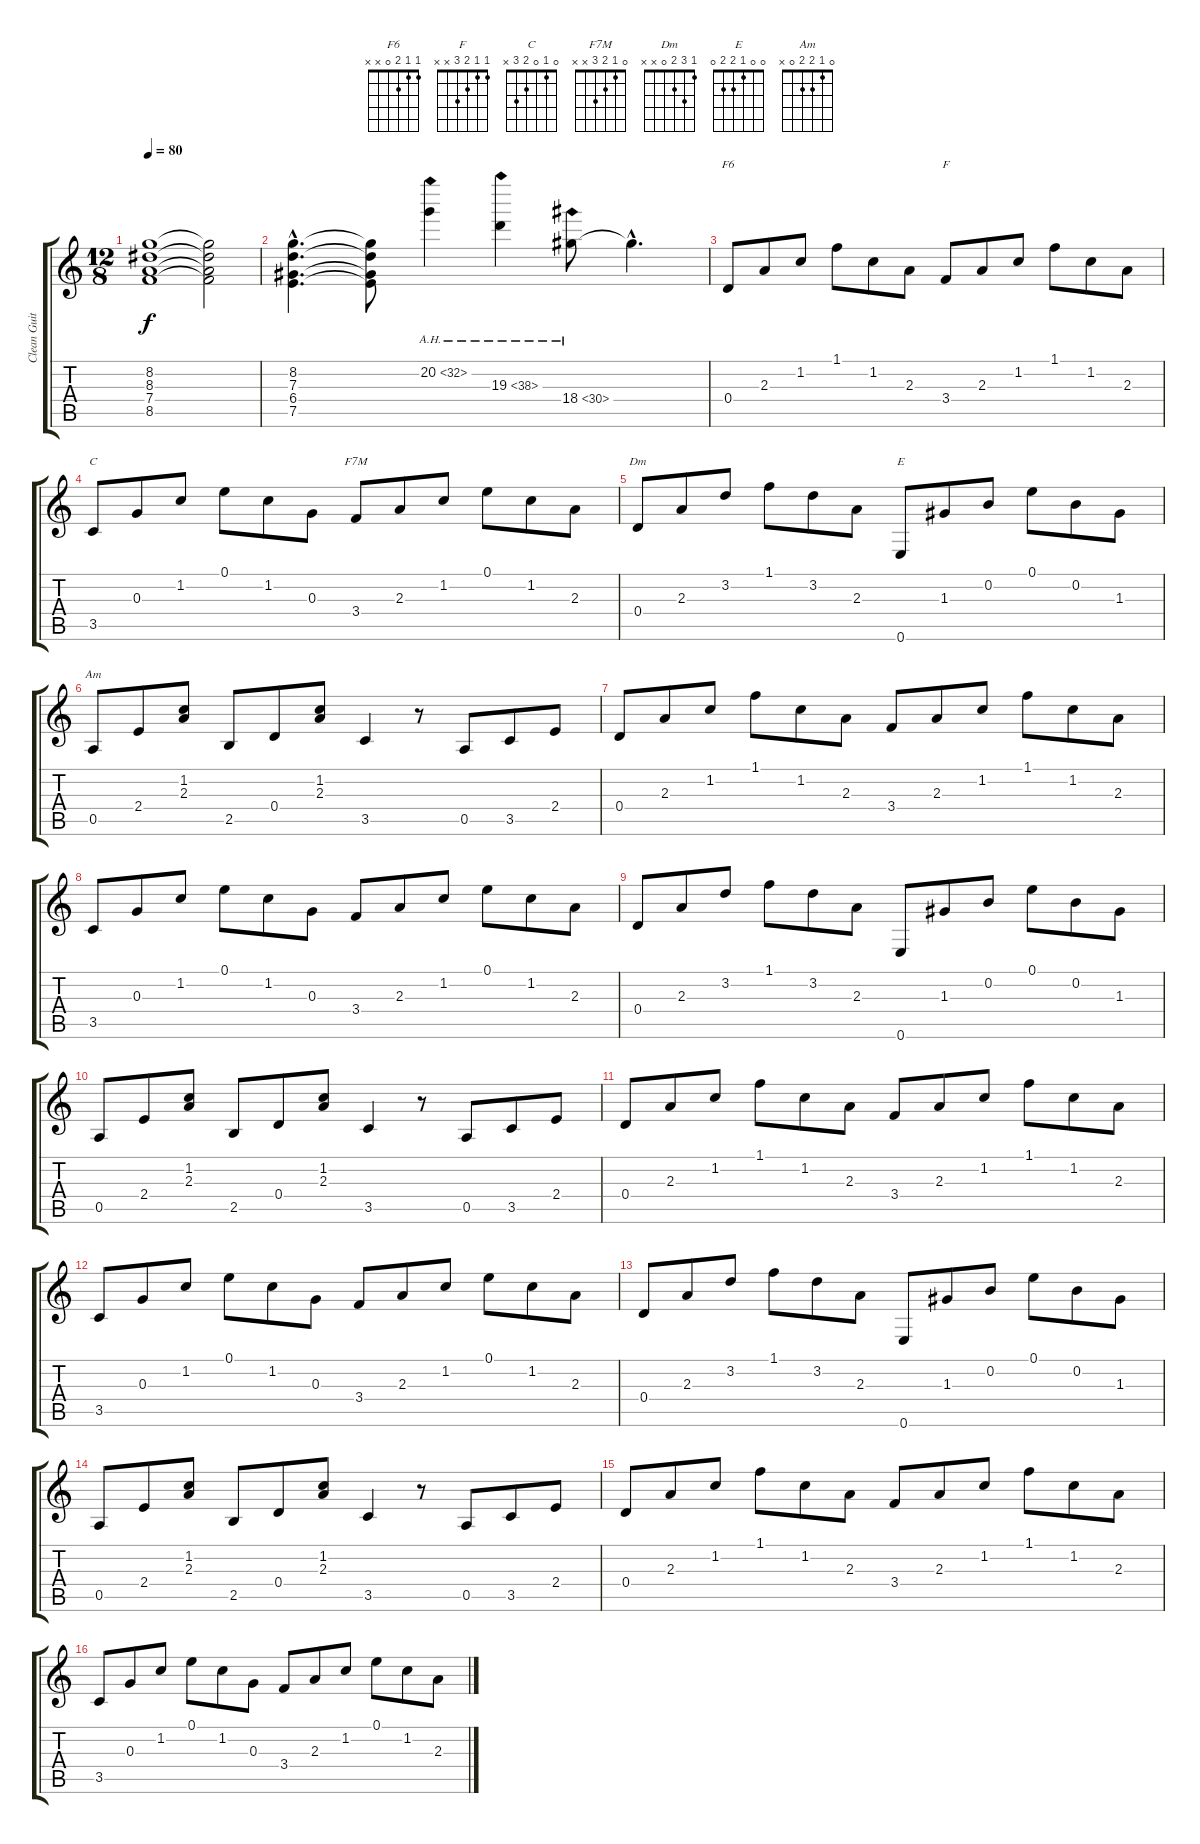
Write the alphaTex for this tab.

\track ("Clean Guitar" "Clean Guit") {instrument electricguitarclean}
\staff {score tabs}
\tuning (E4 B3 G3 D3 A2 E2) {hide}
\chord ("F6" 1 1 2 0 x x)
\chord ("F" 1 1 2 3 x x)
\chord ("C" 0 1 0 2 3 x)
\chord ("F7M" 0 1 2 3 x x)
\chord ("Dm" 1 3 2 0 x x)
\chord ("E" 0 0 1 2 2 0)
\chord ("Am" 0 1 2 2 0 x)
\ts (12 8)
\tempo 80
\clef g2
\ks c
(8.2 8.3 7.4 8.5).1{dy f} (8.2{t} 8.3{t} 7.4{t} 8.5{t}).2 |
(8.2{hac} 7.3{hac} 6.4{hac} 7.5{hac}).4{d} (8.2{t} 7.3{t} 6.4{t} 7.5{t}).8 20.2{ah 12}.4 19.3{ah 19}.4 18.4{ah 12}.8 18.4{hac t}.4{d} |
0.4.8{ch "F6"} 2.3.8 1.2.8 1.1.8 1.2.8 2.3.8 3.4.8{ch "F"} 2.3.8 1.2.8 1.1.8 1.2.8 2.3.8 |
3.5.8{ch "C"} 0.3.8 1.2.8 0.1.8 1.2.8 0.3.8 3.4.8{ch "F7M"} 2.3.8 1.2.8 0.1.8 1.2.8 2.3.8 |
0.4.8{ch "Dm"} 2.3.8 3.2.8 1.1.8 3.2.8 2.3.8 0.6.8{ch "E"} 1.3.8 0.2.8 0.1.8 0.2.8 1.3.8 |
0.5.8{ch "Am"} 2.4.8 (1.2 2.3).8 2.5.8 0.4.8 (1.2 2.3).8 3.5.4 r.8 0.5.8 3.5.8 2.4.8 |
0.4.8 2.3.8 1.2.8 1.1.8 1.2.8 2.3.8 3.4.8 2.3.8 1.2.8 1.1.8 1.2.8 2.3.8 |
3.5.8 0.3.8 1.2.8 0.1.8 1.2.8 0.3.8 3.4.8 2.3.8 1.2.8 0.1.8 1.2.8 2.3.8 |
0.4.8 2.3.8 3.2.8 1.1.8 3.2.8 2.3.8 0.6.8 1.3.8 0.2.8 0.1.8 0.2.8 1.3.8 |
0.5.8 2.4.8 (1.2 2.3).8 2.5.8 0.4.8 (1.2 2.3).8 3.5.4 r.8 0.5.8 3.5.8 2.4.8 |
0.4.8 2.3.8 1.2.8 1.1.8 1.2.8 2.3.8 3.4.8 2.3.8 1.2.8 1.1.8 1.2.8 2.3.8 |
3.5.8 0.3.8 1.2.8 0.1.8 1.2.8 0.3.8 3.4.8 2.3.8 1.2.8 0.1.8 1.2.8 2.3.8 |
0.4.8 2.3.8 3.2.8 1.1.8 3.2.8 2.3.8 0.6.8 1.3.8 0.2.8 0.1.8 0.2.8 1.3.8 |
0.5.8 2.4.8 (1.2 2.3).8 2.5.8 0.4.8 (1.2 2.3).8 3.5.4 r.8 0.5.8 3.5.8 2.4.8 |
0.4.8 2.3.8 1.2.8 1.1.8 1.2.8 2.3.8 3.4.8 2.3.8 1.2.8 1.1.8 1.2.8 2.3.8 |
3.5.8 0.3.8 1.2.8 0.1.8 1.2.8 0.3.8 3.4.8 2.3.8 1.2.8 0.1.8 1.2.8 2.3.8
